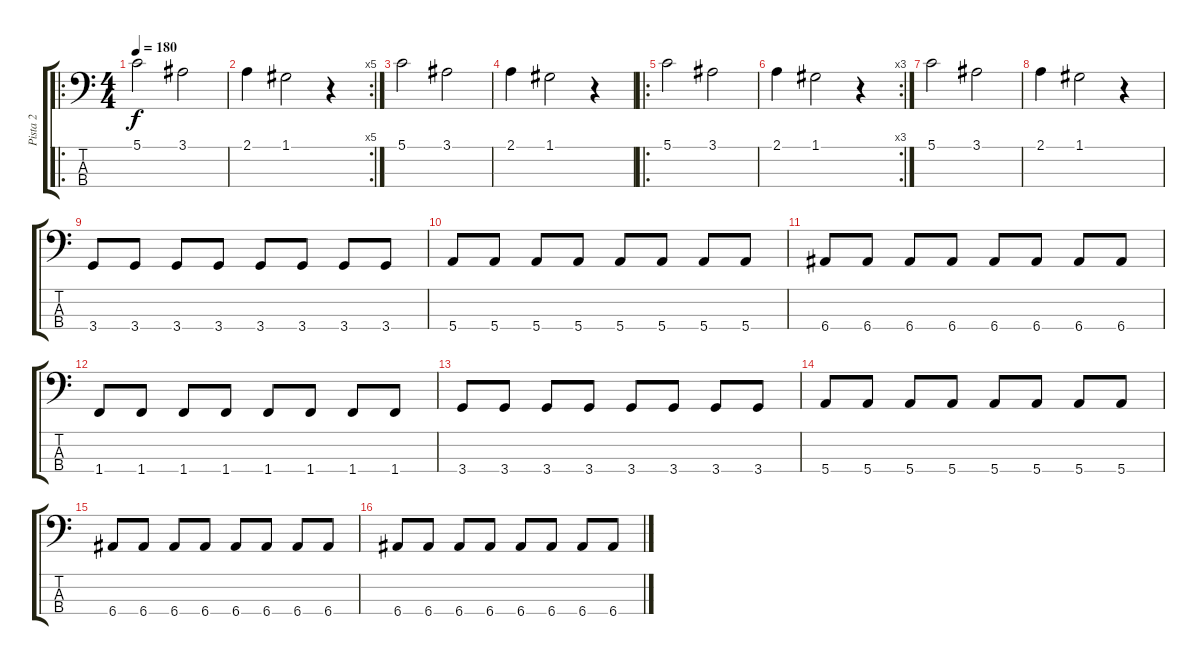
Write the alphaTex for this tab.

\track ("Pista 2" "Pista 2") {instrument slapbass1}
\staff {score tabs}
\tuning (G2 D2 A1 E1) {hide}
\ro
\ts (4 4)
\tempo 180
\clef f4
\ks c
5.1.2{dy f instrument slapbass1} 3.1.2 |
\rc 5
2.1.4 1.1.2 r.4 |
5.1.2 3.1.2 |
2.1.4 1.1.2 r.4 |
\ro
5.1.2 3.1.2 |
\rc 3
2.1.4 1.1.2 r.4 |
5.1.2 3.1.2 |
2.1.4 1.1.2 r.4 |
3.4.8 3.4.8 3.4.8 3.4.8 3.4.8 3.4.8 3.4.8 3.4.8 |
5.4.8 5.4.8 5.4.8 5.4.8 5.4.8 5.4.8 5.4.8 5.4.8 |
6.4.8 6.4.8 6.4.8 6.4.8 6.4.8 6.4.8 6.4.8 6.4.8 |
1.4.8 1.4.8 1.4.8 1.4.8 1.4.8 1.4.8 1.4.8 1.4.8 |
3.4.8 3.4.8 3.4.8 3.4.8 3.4.8 3.4.8 3.4.8 3.4.8 |
5.4.8 5.4.8 5.4.8 5.4.8 5.4.8 5.4.8 5.4.8 5.4.8 |
6.4.8 6.4.8 6.4.8 6.4.8 6.4.8 6.4.8 6.4.8 6.4.8 |
6.4.8 6.4.8 6.4.8 6.4.8 6.4.8 6.4.8 6.4.8 6.4.8
